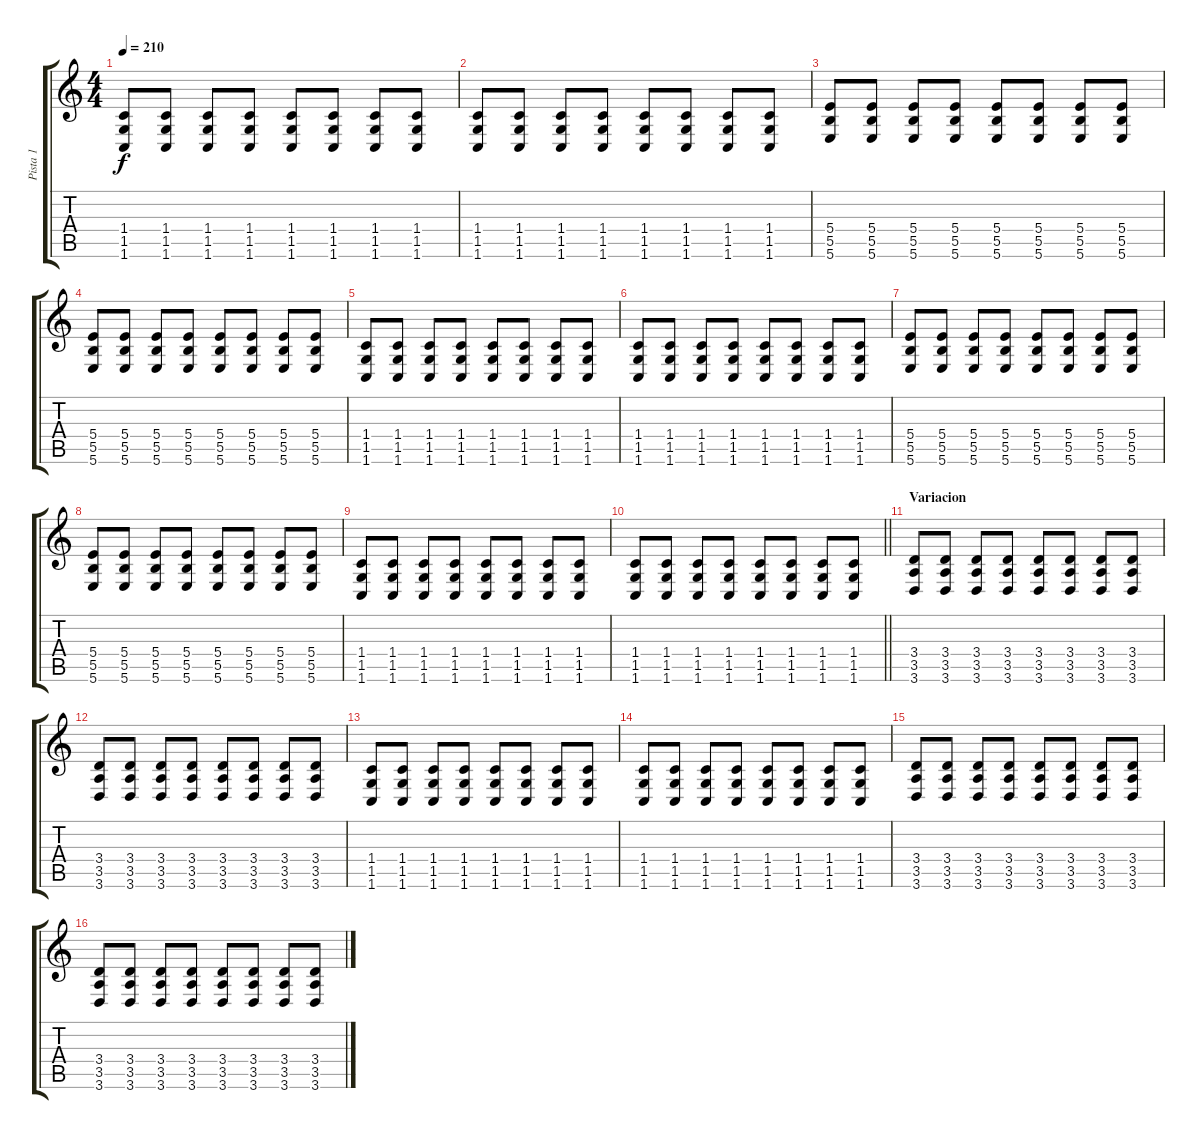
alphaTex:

\track ("Pista 1" "Pista 1") {instrument overdrivenguitar}
\staff {score tabs}
\tuning (Db4 Ab4 E3 B2 Gb2 B1) {hide}
\ts (4 4)
\tempo 210
\clef g2
\ks c
(1.4 1.5 1.6).8{dy f} (1.4 1.5 1.6).8 (1.4 1.5 1.6).8 (1.4 1.5 1.6).8 (1.4 1.5 1.6).8 (1.4 1.5 1.6).8 (1.4 1.5 1.6).8 (1.4 1.5 1.6).8 |
(1.4 1.5 1.6).8 (1.4 1.5 1.6).8 (1.4 1.5 1.6).8 (1.4 1.5 1.6).8 (1.4 1.5 1.6).8 (1.4 1.5 1.6).8 (1.4 1.5 1.6).8 (1.4 1.5 1.6).8 |
(5.4 5.5 5.6).8 (5.4 5.5 5.6).8 (5.4 5.5 5.6).8 (5.4 5.5 5.6).8 (5.4 5.5 5.6).8 (5.4 5.5 5.6).8 (5.4 5.5 5.6).8 (5.4 5.5 5.6).8 |
(5.4 5.5 5.6).8 (5.4 5.5 5.6).8 (5.4 5.5 5.6).8 (5.4 5.5 5.6).8 (5.4 5.5 5.6).8 (5.4 5.5 5.6).8 (5.4 5.5 5.6).8 (5.4 5.5 5.6).8 |
(1.4 1.5 1.6).8 (1.4 1.5 1.6).8 (1.4 1.5 1.6).8 (1.4 1.5 1.6).8 (1.4 1.5 1.6).8 (1.4 1.5 1.6).8 (1.4 1.5 1.6).8 (1.4 1.5 1.6).8 |
(1.4 1.5 1.6).8 (1.4 1.5 1.6).8 (1.4 1.5 1.6).8 (1.4 1.5 1.6).8 (1.4 1.5 1.6).8 (1.4 1.5 1.6).8 (1.4 1.5 1.6).8 (1.4 1.5 1.6).8 |
(5.4 5.5 5.6).8 (5.4 5.5 5.6).8 (5.4 5.5 5.6).8 (5.4 5.5 5.6).8 (5.4 5.5 5.6).8 (5.4 5.5 5.6).8 (5.4 5.5 5.6).8 (5.4 5.5 5.6).8 |
(5.4 5.5 5.6).8 (5.4 5.5 5.6).8 (5.4 5.5 5.6).8 (5.4 5.5 5.6).8 (5.4 5.5 5.6).8 (5.4 5.5 5.6).8 (5.4 5.5 5.6).8 (5.4 5.5 5.6).8 |
(1.4 1.5 1.6).8 (1.4 1.5 1.6).8 (1.4 1.5 1.6).8 (1.4 1.5 1.6).8 (1.4 1.5 1.6).8 (1.4 1.5 1.6).8 (1.4 1.5 1.6).8 (1.4 1.5 1.6).8 |
\barLineRight lightlight
(1.4 1.5 1.6).8 (1.4 1.5 1.6).8 (1.4 1.5 1.6).8 (1.4 1.5 1.6).8 (1.4 1.5 1.6).8 (1.4 1.5 1.6).8 (1.4 1.5 1.6).8 (1.4 1.5 1.6).8 |
\section ("" "Variacion")
(3.4 3.5 3.6).8 (3.4 3.5 3.6).8 (3.4 3.5 3.6).8 (3.4 3.5 3.6).8 (3.4 3.5 3.6).8 (3.4 3.5 3.6).8 (3.4 3.5 3.6).8 (3.4 3.5 3.6).8 |
(3.4 3.5 3.6).8 (3.4 3.5 3.6).8 (3.4 3.5 3.6).8 (3.4 3.5 3.6).8 (3.4 3.5 3.6).8 (3.4 3.5 3.6).8 (3.4 3.5 3.6).8 (3.4 3.5 3.6).8 |
(1.4 1.5 1.6).8 (1.4 1.5 1.6).8 (1.4 1.5 1.6).8 (1.4 1.5 1.6).8 (1.4 1.5 1.6).8 (1.4 1.5 1.6).8 (1.4 1.5 1.6).8 (1.4 1.5 1.6).8 |
(1.4 1.5 1.6).8 (1.4 1.5 1.6).8 (1.4 1.5 1.6).8 (1.4 1.5 1.6).8 (1.4 1.5 1.6).8 (1.4 1.5 1.6).8 (1.4 1.5 1.6).8 (1.4 1.5 1.6).8 |
(3.4 3.5 3.6).8 (3.4 3.5 3.6).8 (3.4 3.5 3.6).8 (3.4 3.5 3.6).8 (3.4 3.5 3.6).8 (3.4 3.5 3.6).8 (3.4 3.5 3.6).8 (3.4 3.5 3.6).8 |
(3.4 3.5 3.6).8 (3.4 3.5 3.6).8 (3.4 3.5 3.6).8 (3.4 3.5 3.6).8 (3.4 3.5 3.6).8 (3.4 3.5 3.6).8 (3.4 3.5 3.6).8 (3.4 3.5 3.6).8
